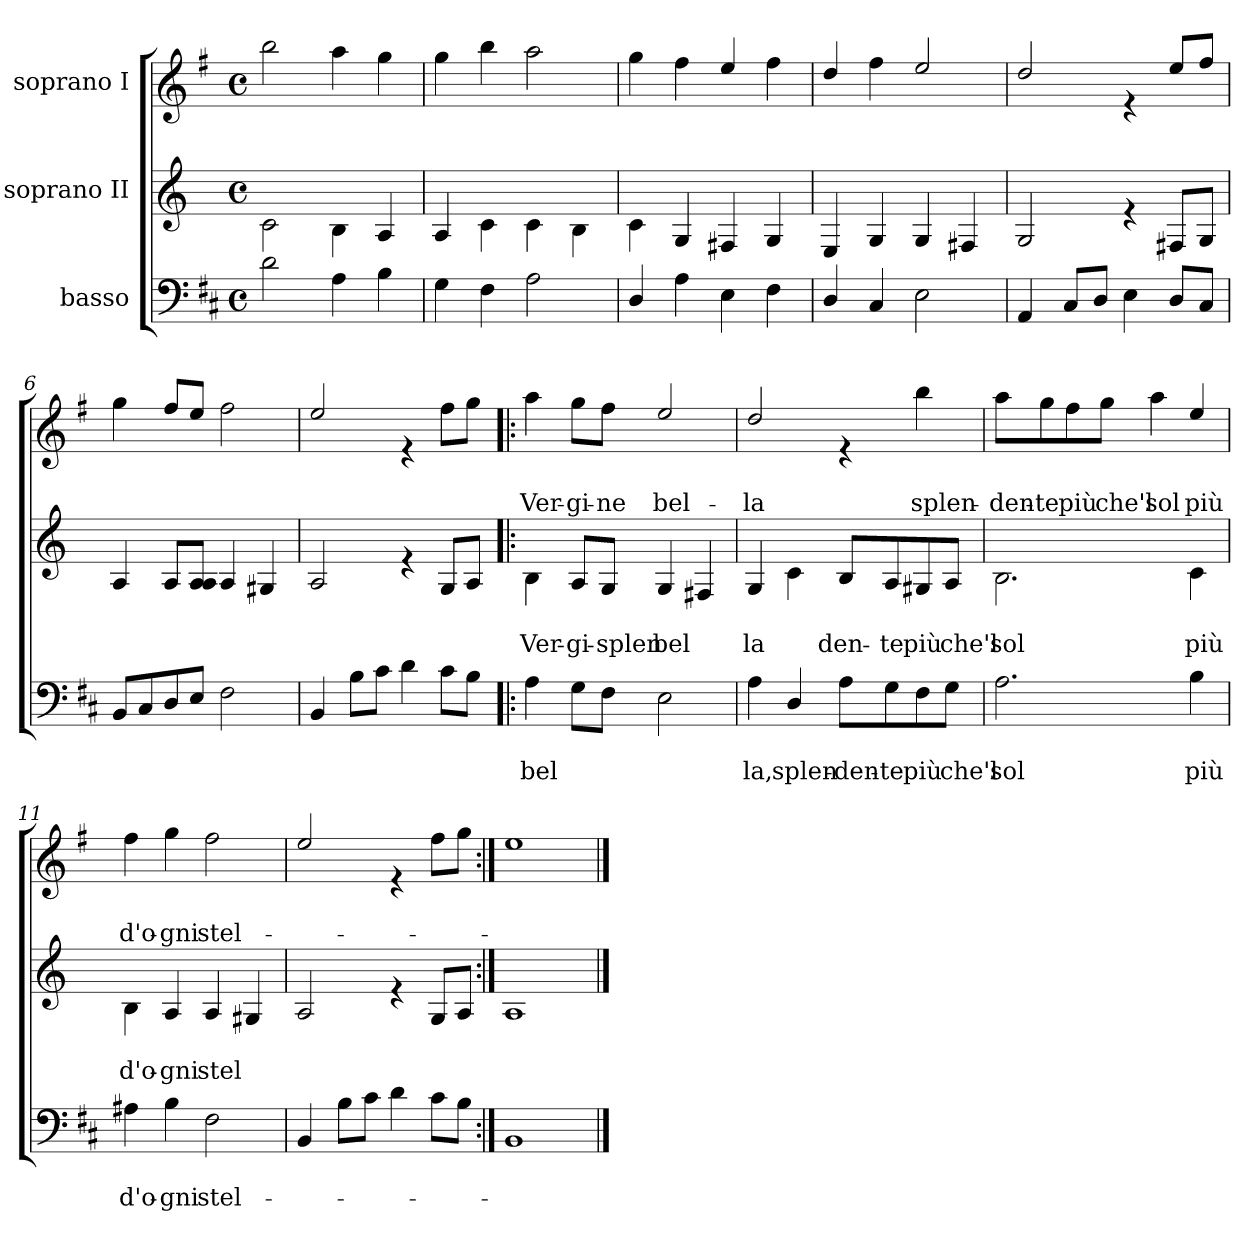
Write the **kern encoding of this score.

**kern	**text	**text	**kern	**text	**text	**kern	**text	**text
*part3	*part3	*part3	*part2	*part2	*part2	*part1	*part1	*part1
*staff3	*staff3	*staff3	*staff2	*staff2	*staff2	*staff1	*staff1	*staff1
*I"basso	*	*	*I"soprano II	*	*	*I"soprano I	*	*
*clefF4	*	*	*clefG2	*	*	*clefG2	*	*
*ITrd1c2	*	*	*ITrd-7c-12	*	*	*ITrd4c7	*	*
*k[]	*	*	*k[]	*	*	*k[]	*	*
*C:	*	*	*C:	*	*	*C:	*	*
*M4/4	*	*	*M4/4	*	*	*M4/4	*	*
*met(c)	*	*	*met(c)	*	*	*met(c)	*	*
=1	=1	=1	=1	=1	=1	=1	=1	=1
2c\	.	.	2cc\	.	.	2ee\	.	.
4G\	.	.	4b\	.	.	4dd\	.	.
4A\	.	.	4a/	.	.	4cc\	.	.
=2	=2	=2	=2	=2	=2	=2	=2	=2
4F\	.	.	4a/	.	.	4cc\	.	.
4E\	.	.	4cc\	.	.	4ee\	.	.
2G\	.	.	4cc\	.	.	2dd\	.	.
.	.	.	4b\	.	.	.	.	.
=3	=3	=3	=3	=3	=3	=3	=3	=3
4C/	.	.	4cc\	.	.	4cc\	.	.
4G\	.	.	4g/	.	.	4b\	.	.
4D\	.	.	4f#X/	.	.	4a/	.	.
4E\	.	.	4g/	.	.	4b\	.	.
=4	=4	=4	=4	=4	=4	=4	=4	=4
4C/	.	.	4e/	.	.	4g/	.	.
4BB/	.	.	4g/	.	.	4b\	.	.
2D\	.	.	4g/	.	.	2a/	.	.
.	.	.	4f#X/	.	.	.	.	.
!!LO:LB:g=z
=5	=5	=5	=5	=5	=5	=5	=5	=5
4GG/	.	.	2g/	.	.	2g/	.	.
8BB/L	.	.	.	.	.	.	.	.
8C/J	.	.	.	.	.	.	.	.
4D\	.	.	4re	.	.	4re	.	.
8C/L	.	.	8f#X/L	.	.	8a/L	.	.
8BB/J	.	.	8g/J	.	.	8b/J	.	.
=6	=6	=6	=6	=6	=6	=6	=6	=6
8AA/L	.	.	4a/	.	.	4cc\	.	.
8BB/	.	.	.	.	.	.	.	.
8C/	.	.	8a/L	.	.	8b/L	.	.
8D/J	.	.	8a/ 8a/J	.	.	8a/J	.	.
2E\	.	.	4a/	.	.	2b\	.	.
.	.	.	4g#X/	.	.	.	.	.
=7	=7	=7	=7	=7	=7	=7	=7	=7
4AA/	.	.	2a/	.	.	2a/	.	.
8A\L	.	.	.	.	.	.	.	.
8B\J	.	.	.	.	.	.	.	.
4c\	.	.	4re	.	.	4re	.	.
8B\L	.	.	8g/L	.	.	8b\L	.	.
8A\J	.	.	8a/J	.	.	8cc\J	.	.
!!LO:LB:g=z
=8!|:	=8!|:	=8!|:	=8!|:	=8!|:	=8!|:	=8!|:	=8!|:	=8!|:
!	!	!LO:LY:b	!	!	!LO:LY:b	!	!	!LO:LY:b
4G\	.	bel	4b\	.	Ver-	4dd\	.	Ver-
!	!	!	!	!	!LO:LY:b	!	!	!LO:LY:b
8F\L	.	.	8a/L	.	-gi-	8cc\L	.	-gi-
!	!	!	!	!	!LO:LY:b	!	!	!LO:LY:b
8E\J	.	.	8g/J	.	-splen	8b\J	.	-ne
!	!	!	!	!	!LO:LY:b	!	!	!LO:LY:b
2D\	.	.	4g/	.	bel	2a/	.	bel-
.	.	.	4f#X/	.	.	.	.	.
=9	=9	=9	=9	=9	=9	=9	=9	=9
!	!	!LO:LY:b	!	!	!LO:LY:b	!	!	!LO:LY:b
4G\	.	la,	4g/	.	la	2g/	.	-la
!	!	!LO:LY:b	!	!	!	!	!	!
4C/	.	splen-	4cc\	.	.	.	.	.
!	!	!LO:LY:b	!	!	!LO:LY:b	!	!	!
8G\L	.	-den-	8b/L	.	den-	4re	.	.
!	!	!LO:LY:b	!	!	!LO:LY:b	!	!	!
8F\	.	-te	8a/	.	-te	.	.	.
!	!	!LO:LY:b	!	!	!LO:LY:b	!	!	!LO:LY:b
8E\	.	più	8g#X/	.	più	4ee\	.	splen-
!	!	!LO:LY:b	!	!	!LO:LY:b	!	!	!
8F\J	.	che'l	8a/J	.	che'l	.	.	.
=10	=10	=10	=10	=10	=10	=10	=10	=10
!	!	!LO:LY:b	!	!	!LO:LY:b	!	!	!LO:LY:b
2.G\	.	sol	2.b\	.	sol	8dd\L	.	-den-
!	!	!	!	!	!	!	!	!LO:LY:b
.	.	.	.	.	.	8cc\	.	-te
!	!	!	!	!	!	!	!	!LO:LY:b
.	.	.	.	.	.	8b\	.	più
!	!	!	!	!	!	!	!	!LO:LY:b
.	.	.	.	.	.	8cc\J	.	che'l
!	!	!	!	!	!	!	!	!LO:LY:b
.	.	.	.	.	.	4dd\	.	sol
!	!	!LO:LY:b	!	!	!LO:LY:b	!	!	!LO:LY:b
4A\	.	più	4cc\	.	più	4a/	.	più
!!LO:LB:g=z
=11	=11	=11	=11	=11	=11	=11	=11	=11
!	!	!LO:LY:b	!	!	!LO:LY:b	!	!	!LO:LY:b
4G#X\	.	d'o-	4b\	.	d'o-	4b\	.	d'o-
!	!	!LO:LY:b	!	!	!LO:LY:b	!	!	!LO:LY:b
4A\	.	-gni	4a/	.	-gni	4cc\	.	-gni
!	!	!LO:LY:b	!	!	!LO:LY:b	!	!	!LO:LY:b
2E\	.	stel-	4a/	.	stel	2b\	.	stel-
.	.	.	4g#X/	.	.	.	.	.
=12	=12	=12	=12	=12	=12	=12	=12	=12
4AA/	.	.	2a/	.	.	2a/	.	.
8A\L	.	.	.	.	.	.	.	.
8B\J	.	.	.	.	.	.	.	.
4c\	.	.	4re	.	.	4re	.	.
8B\L	.	.	8g/L	.	.	8b\L	.	.
8A\J	.	.	8a/J	.	.	8cc\J	.	.
=13:|!	=13:|!	=13:|!	=13:|!	=13:|!	=13:|!	=13:|!	=13:|!	=13:|!
1AA	.	.	1a	.	.	1a	.	.
==	==	==	==	==	==	==	==	==
*-	*-	*-	*-	*-	*-	*-	*-	*-
